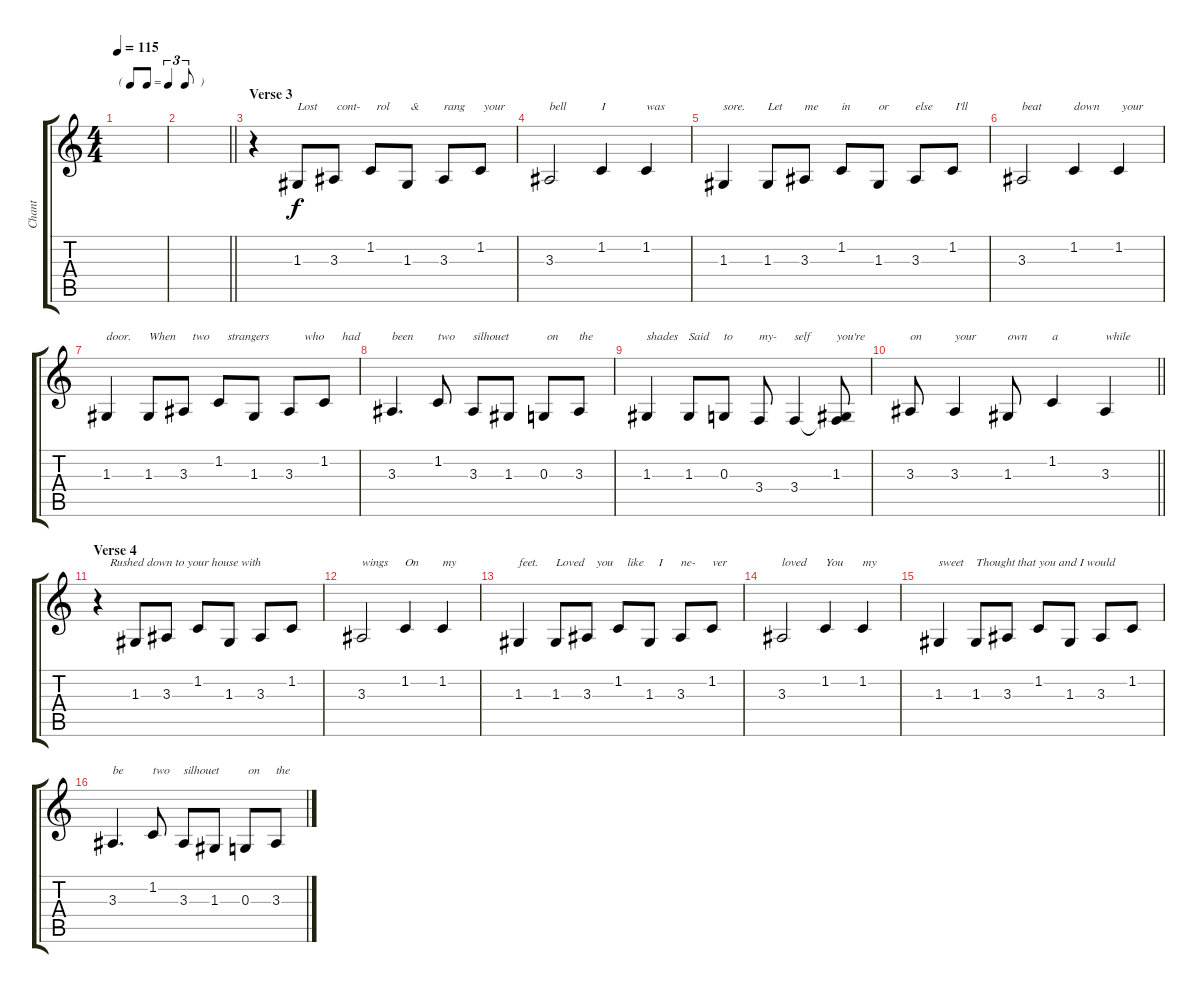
\track ("Chant" "Chant") {instrument lead3calliope}
\staff {score tabs}
\tuning (E4 B3 G3 D3 A2 E2) {hide}
\ts (4 4)
\tf triplet8th
\tempo 115
\clef g2
\ks c
|
\barLineRight lightlight
|
\section ("" "Verse 3")
r.4 1.3.8{txt "Lost"} 3.3.8{txt " cont-"} 1.2.8{txt "  rol"} 1.3.8{txt " &"} 3.3.8{txt "rang"} 1.2.8{txt " your"} |
3.3.2{txt "bell"} 1.2.4{txt "I"} 1.2.4{txt "was"} |
1.3.4{txt "sore."} 1.3.8{txt "Let"} 3.3.8{txt "me"} 1.2.8{txt "in"} 1.3.8{txt "or"} 3.3.8{txt "else"} 1.2.8{txt " I'll"} |
3.3.2{txt "beat"} 1.2.4{txt "down"} 1.2.4{txt " your"} |
1.3.4{txt "door."} 1.3.8{txt "When"} 3.3.8{txt "   two"} 1.2.8{txt "   strangers"} 1.3.8 3.3.8{txt "     who "} 1.2.8{txt "      had"} |
3.3.4{d txt "been"} 1.2.8{txt "two"} 3.3.8{txt "silhouet"} 1.3.8 0.3.8{txt " on"} 3.3.8{txt "the"} |
1.3.4{txt "shades"} 1.3.8{txt "Said"} 0.3.8{txt "to"} 3.4.8{txt "my-"} 3.4.4{txt "self"} (1.3 3.4{t}).8{txt "you're"} |
\barLineRight lightlight
3.3.8{txt "on"} 3.3.4{txt "your"} 1.3.8{txt "own"} 1.2.4{txt "a"} 3.3.4{txt "while"} |
\section ("" "Verse 4")
r.4{txt "    Rushed down to your house with"} 1.3.8 3.3.8 1.2.8 1.3.8 3.3.8 1.2.8 |
3.3.2{txt "wings"} 1.2.4{txt "On"} 1.2.4{txt "my"} |
1.3.4{txt "feet."} 1.3.8{txt "Loved"} 3.3.8{txt "   you"} 1.2.8{txt "   like"} 1.3.8{txt "   I"} 3.3.8{txt "ne-"} 1.2.8{txt "ver"} |
3.3.2{txt "loved"} 1.2.4{txt "You"} 1.2.4{txt "my"} |
1.3.4{txt "sweet"} 1.3.8{txt "Thought that you and I would"} 3.3.8 1.2.8 1.3.8 3.3.8 1.2.8 |
3.3.4{d txt "be"} 1.2.8{txt "two"} 3.3.8{txt "silhouet"} 1.3.8 0.3.8{txt " on"} 3.3.8{txt "the"}
